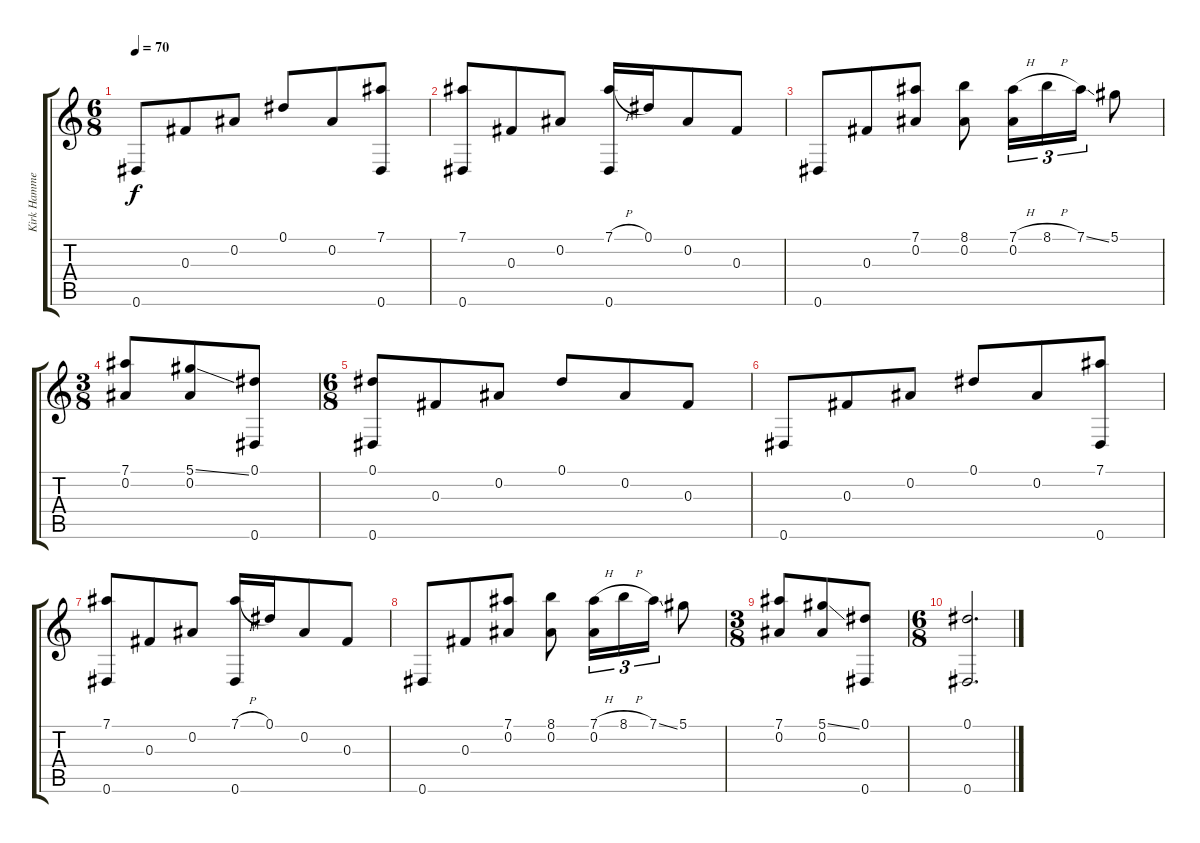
\track ("Kirk Hammett" "Kirk Hamme") {instrument acousticguitarsteel}
\staff {score tabs}
\tuning (Eb4 Bb3 Gb3 Db3 Ab2 Eb2) {hide}
\ts (6 8)
\tempo 70
\clef g2
\ks c
0.6.8{dy f} 0.3.8 0.2.8 0.1.8 0.2.8 (7.1 0.6).8 |
(7.1 0.6).8 0.3.8 0.2.8 (7.1{h} 0.6).16 0.1.16 0.2.8 0.3.8 |
0.6.8 0.3.8 (7.1 0.2).8 (8.1 0.2).8 (7.1{h} 0.2).16{tu (3 2)} 8.1{h}.16{tu (3 2)} 7.1{ss}.16{tu (3 2)} 5.1.8 |
\ts (3 8)
(7.1 0.2).8 (5.1{ss} 0.2).8 (0.1 0.6).8 |
\ts (6 8)
(0.1 0.6).8 0.3.8 0.2.8 0.1.8 0.2.8 0.3.8 |
0.6.8 0.3.8 0.2.8 0.1.8 0.2.8 (7.1 0.6).8 |
(7.1 0.6).8 0.3.8 0.2.8 (7.1{h} 0.6).16 0.1.16 0.2.8 0.3.8 |
0.6.8 0.3.8 (7.1 0.2).8 (8.1 0.2).8 (7.1{h} 0.2).16{tu (3 2)} 8.1{h}.16{tu (3 2)} 7.1{ss}.16{tu (3 2)} 5.1.8 |
\ts (3 8)
(7.1 0.2).8 (5.1{ss} 0.2).8 (0.1 0.6).8 |
\ts (6 8)
(0.1 0.6).2{d}
